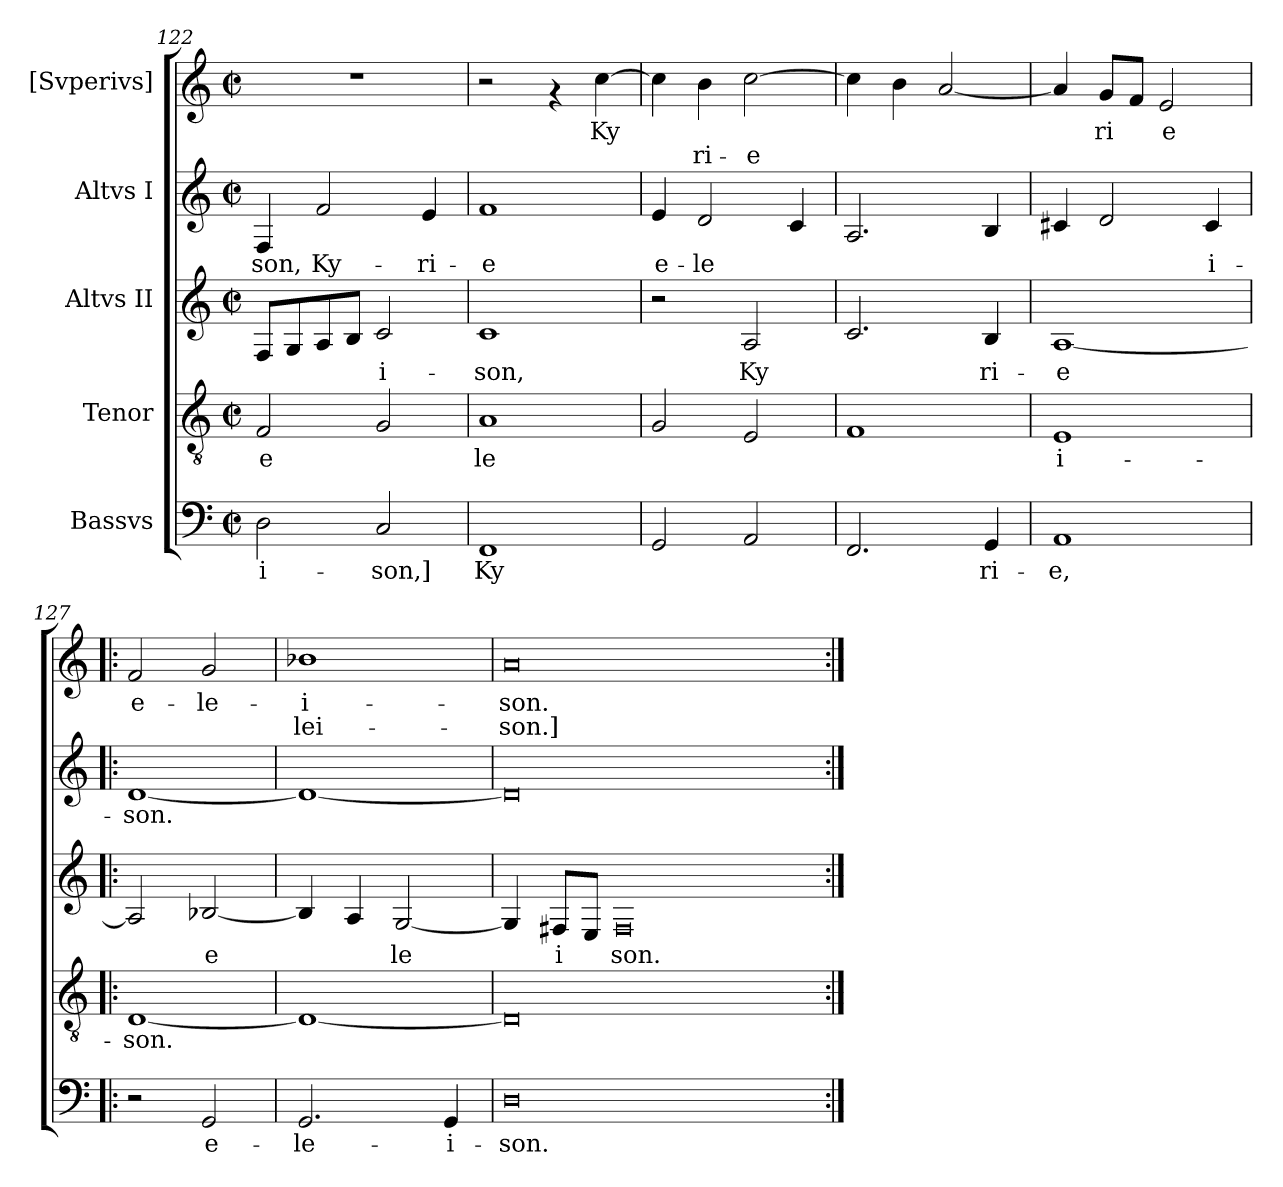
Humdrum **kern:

**kern	**text	**kern	**text	**kern	**text	**kern	**text	**kern	**text	**text
*part5	*part5	*part4	*part4	*part3	*part3	*part2	*part2	*part1	*part1	*part1
*staff5	*staff5	*staff4	*staff4	*staff3	*staff3	*staff2	*staff2	*staff1	*staff1	*staff1
*I"Bassvs	*	*I"Tenor	*	*I"Altvs II	*	*I"Altvs I	*	*I"[Svperivs]	*	*
*clefF4	*	*clefGv2	*	*clefG2	*	*clefG2	*	*clefG2	*	*
*k[]	*	*k[]	*	*k[]	*	*k[]	*	*k[]	*	*
*C:	*	*C:	*	*C:	*	*C:	*	*C:	*	*
*M2/2	*	*M2/2	*	*M2/2	*	*M2/2	*	*M2/2	*	*
*met(c|)	*	*met(c|)	*	*met(c|)	*	*met(c|)	*	*met(c|)	*	*
=122	=122	=122	=122	=122	=122	=122	=122	=122	=122	=122
!	!LO:LY:b:cj	!	!LO:LY:b:cj	!	!LO:LY:b:cj	!	!LO:LY:b:cj	!	!	!
2D\	-i-	2F/	e-	8F/L	--	4F/	-son,	1r	.	.
!	!	!	!	!	!LO:LY:b:cj	!	!	!	!	!
.	.	.	.	8G/	--	.	.	.	.	.
!	!	!	!	!	!LO:LY:b:cj	!	!LO:LY:b:cj	!	!	!
.	.	.	.	8A/	--	2f/	Ky-	.	.	.
!	!	!	!	!	!LO:LY:b:cj	!	!	!	!	!
.	.	.	.	8B/J	--	.	.	.	.	.
!	!LO:LY:b:cj	!	!LO:LY:b:cj	!	!LO:LY:b:cj	!	!	!	!	!
2C/	-son,]	2G/	--	2c/	-i-	.	.	.	.	.
!	!	!	!	!	!	!	!LO:LY:b:cj	!	!	!
.	.	.	.	.	.	4e/	-ri-	.	.	.
!!LO:LB:g=z
=123	=123	=123	=123	=123	=123	=123	=123	=123	=123	=123
!	!LO:LY:b:cj	!	!LO:LY:b:cj	!	!LO:LY:b:cj	!	!LO:LY:b:cj	!	!	!
1FF	Ky-	1A	-le-	1c	-son,	1f	-e	2r	.	.
.	.	.	.	.	.	.	.	4rf	.	.
!	!	!	!	!	!	!	!	!	!LO:LY:b:cj	!LO:LY:b:cj
.	.	.	.	.	.	.	.	[>4cc\	-Ky-	-
=124	=124	=124	=124	=124	=124	=124	=124	=124	=124	=124
!	!LO:LY:b:cj	!	!LO:LY:b:cj	!	!	!	!LO:LY:b:cj	!	!LO:LY:b:cj	!LO:LY:b:cj
2GG/	--	2G/	--	2r	.	4e/	e-	4cc\]	-	--
!	!	!	!	!	!	!	!LO:LY:b:cj	!	!LO:LY:b:cj	!LO:LY:b:cj
.	.	.	.	.	.	2d/	-le-	4b\	--	-ri-
!	!LO:LY:b:cj	!	!LO:LY:b:cj	!	!LO:LY:b:cj	!	!	!	!LO:LY:b:cj	!LO:LY:b:cj
2AA/	--	2E/	--	2A/	Ky-	.	.	[>2cc\	--	-e
!	!	!	!	!	!	!	!LO:LY:b:cj	!	!	!
.	.	.	.	.	.	4c/	--	.	.	.
=125	=125	=125	=125	=125	=125	=125	=125	=125	=125	=125
!	!LO:LY:b:cj	!	!LO:LY:b:cj	!	!LO:LY:b:cj	!	!LO:LY:b:cj	!	!LO:LY:b:cj	!
2.FF/	--	1F	--	2.c/	--	2.A/	--	4cc\]	-	.
!	!	!	!	!	!	!	!	!	!LO:LY:b:cj	!
.	.	.	.	.	.	.	.	4b\	--	.
!	!	!	!	!	!	!	!	!	!LO:LY:b:cj	!
.	.	.	.	.	.	.	.	[<2a/	--	.
!	!LO:LY:b:cj	!	!	!	!LO:LY:b:cj	!	!LO:LY:b:cj	!	!	!
4GG/	-ri-	.	.	4B/	-ri-	4B/	--	.	.	.
=126	=126	=126	=126	=126	=126	=126	=126	=126	=126	=126
!	!LO:LY:b:cj	!	!LO:LY:b:cj	!	!LO:LY:b:cj	!	!LO:LY:b:cj	!	!LO:LY:b:cj	!
1AA	-e,	1E	-i-	[<1A	-e	4c#/	--	4a/]	-	.
!	!	!	!	!	!	!	!LO:LY:b:cj	!	!LO:LY:b:cj	!
.	.	.	.	.	.	2d/	--	8g/L	ri-	.
!	!	!	!	!	!	!	!	!	!LO:LY:b:cj	!
.	.	.	.	.	.	.	.	8f/J	--	.
!	!	!	!	!	!	!	!	!	!LO:LY:b:cj	!
.	.	.	.	.	.	.	.	2e/	-e	.
!	!	!	!	!	!	!	!LO:LY:b:cj	!	!	!
.	.	.	.	.	.	4c#/	-i-	.	.	.
=127!|:	=127!|:	=127!|:	=127!|:	=127!|:	=127!|:	=127!|:	=127!|:	=127!|:	=127!|:	=127!|:
!	!	!	!LO:LY:b:cj	!	!LO:LY:b:cj	!	!LO:LY:b:cj	!	!LO:LY:b:cj	!LO:LY:b:cj
2r	.	[<1D	-son.	2A/]	.	[<1d	-son.	2f/	e-	--
!	!LO:LY:b:cj	!	!	!	!LO:LY:b:cj	!	!	!	!LO:LY:b:cj	!LO:LY:b:cj
2GG/	e-	.	.	[<2B-X/	e-	.	.	2g/	-le-	-
=128	=128	=128	=128	=128	=128	=128	=128	=128	=128	=128
!	!LO:LY:b:cj	!	!LO:LY:b:cj	!	!LO:LY:b:cj	!	!LO:LY:b:cj	!	!LO:LY:b:cj	!LO:LY:b:cj
2.GG/	-le-	1D_<	.	4B-/]	--	1d_<	.	1b-X	i-	-lei-
!	!	!	!	!	!LO:LY:b:cj	!	!	!	!	!
.	.	.	.	4A/	--	.	.	.	.	.
!	!	!	!	!	!LO:LY:b:cj	!	!	!	!	!
.	.	.	.	[<2G/	-le-	.	.	.	.	.
!	!LO:LY:b:cj	!	!	!	!	!	!	!	!	!
4GG/	-i-	.	.	.	.	.	.	.	.	.
=129	=129	=129	=129	=129	=129	=129	=129	=129	=129	=129
!	!LO:LY:b:cj	!	!LO:LY:b:cj	!	!LO:LY:b:cj	!	!LO:LY:b:cj	!	!LO:LY:b:cj	!LO:LY:b:cj
0D	-son.	0D]	.	4G/]	--	0d]	.	0a	-son.	son.]
!	!	!	!	!	!LO:LY:b:cj	!	!	!	!	!
.	.	.	.	8F#/L	-i-	.	.	.	.	.
!	!	!	!	!	!LO:LY:b:cj	!	!	!	!	!
.	.	.	.	8E/J	--	.	.	.	.	.
!	!	!	!	!	!LO:LY:b:cj	!	!	!	!	!
.	.	.	.	0F#	-son.	.	.	.	.	.
2ryy	.	2ryy	.	.	.	2ryy	.	2ryy	.	.
=:|!	=:|!	=:|!	=:|!	=:|!	=:|!	=:|!	=:|!	=:|!	=:|!	=:|!
*-	*-	*-	*-	*-	*-	*-	*-	*-	*-	*-
